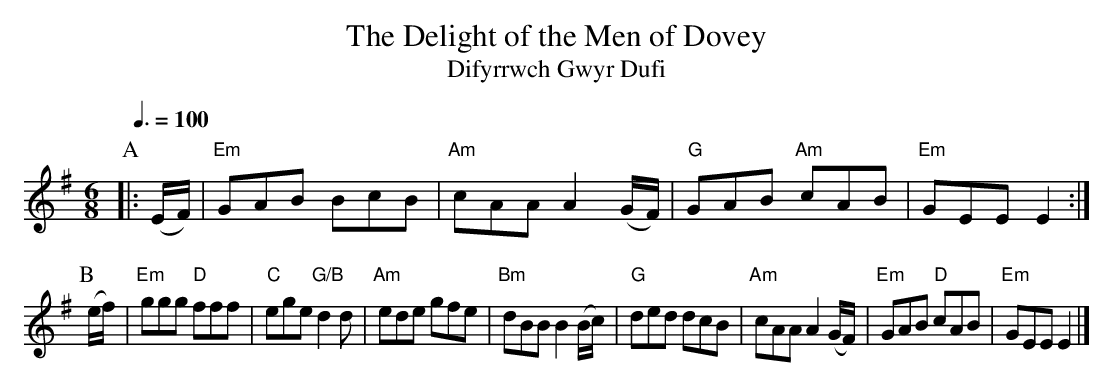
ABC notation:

X:1
T:The Delight of the Men of Dovey
T:Difyrrwch Gwyr Dufi
M:6/8
L:1/8
Q:3/8=100
K:Em
P:A
|: (E/F/) | "Em"GAB BcB | "Am"cAA A2(G/F/) | "G"GAB "Am"cAB | "Em"GEE E2 :|
P:B
(e/f/) | "Em"ggg "D"fff | "C"ege "G/B"d2d | "Am"ede gfe | "Bm"dBB B2(B/c/) |\
"G"ded dcB | "Am"cAA A2(G/F/) | "Em"GAB "D"cAB | "Em"GEEE2 |]
